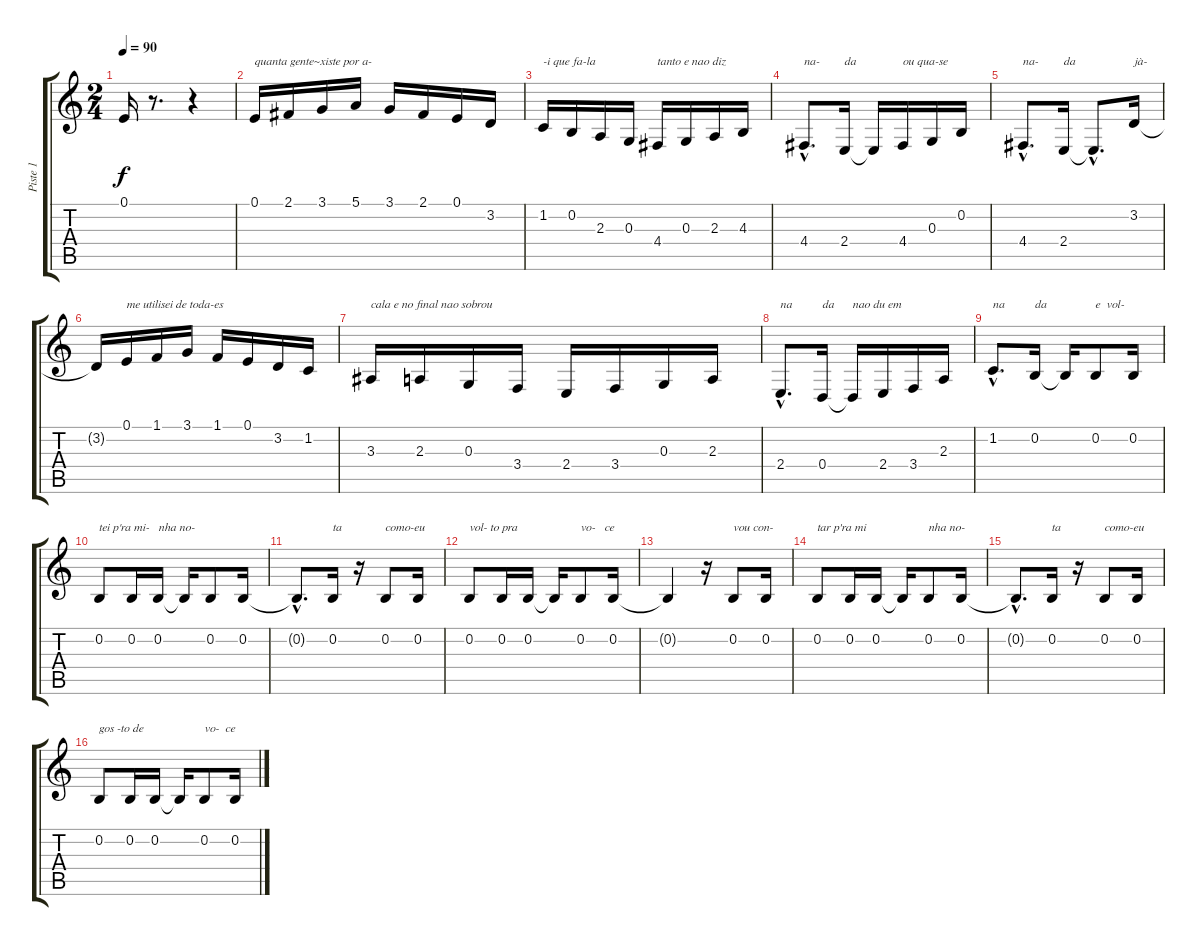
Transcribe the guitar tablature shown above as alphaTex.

\track ("Piste 1" "Piste 1") {instrument tenorsax}
\staff {score tabs}
\tuning (E4 B3 G3 D3 A2 E2) {hide}
\ts (2 4)
\tempo 90
\clef g2
\ks c
0.1{t}.16{dy f} r.8{d} r.4 |
0.1.16{txt "quanta gente~xiste por a-"} 2.1.16 3.1.16 5.1.16 3.1.16 2.1.16 0.1.16 3.2.16 |
1.2.16{txt "-i que fa-la"} 0.2.16 2.3.16 0.3.16 4.4.16{txt "tanto e nao diz"} 0.3.16 2.3.16 4.3.16 |
4.4{hac}.8{d txt "na-"} 2.4.16{txt "da"} 2.4{t}.16 4.4.16{txt "ou qua-se"} 0.3.16 0.2.16 |
4.4{hac}.8{d txt "na-"} 2.4.16{txt "da"} 2.4{hac t}.8{d} 3.2.16{txt "jà-"} |
3.2{t}.16 0.1.16{txt "me utilisei de toda-es"} 1.1.16 3.1.16 1.1.16 0.1.16 3.2.16 1.2.16 |
3.3.16{txt "cala e no final nao sobrou"} 2.3.16 0.3.16 3.4.16 2.4.16 3.4.16 0.3.16 2.3.16 |
2.4{hac}.8{d txt "na"} 0.4.16{txt "da"} 0.4{t}.16{txt "nao du em"} 2.4.16 3.4.16 2.3.16 |
1.2{hac}.8{d txt "na"} 0.2.16{txt "da"} 0.2{t}.16 0.2.8{txt "e  vol-"} 0.2.16 |
0.2.8{txt "tei p'ra mi-   nha no-"} 0.2.16 0.2.16 0.2{t}.16 0.2.8 0.2.16 |
0.2{hac t}.8{d} 0.2.16{txt "ta"} r.16 0.2.8{txt "como-eu"} 0.2.16 |
0.2.8{txt "vol- to pra"} 0.2.16 0.2.16 0.2{t}.16 0.2.8{txt "vo-   ce"} 0.2.16 |
0.2{t}.4 r.16 0.2.8{txt "vou con-"} 0.2.16 |
0.2.8{txt "tar p'ra mi"} 0.2.16 0.2.16 0.2{t}.16 0.2.8{txt "nha no-"} 0.2.16 |
0.2{hac t}.8{d} 0.2.16{txt "ta"} r.16 0.2.8{txt "como-eu"} 0.2.16 |
0.2.8{txt "gos -to de"} 0.2.16 0.2.16 0.2{t}.16 0.2.8{txt "vo-  ce"} 0.2.16
